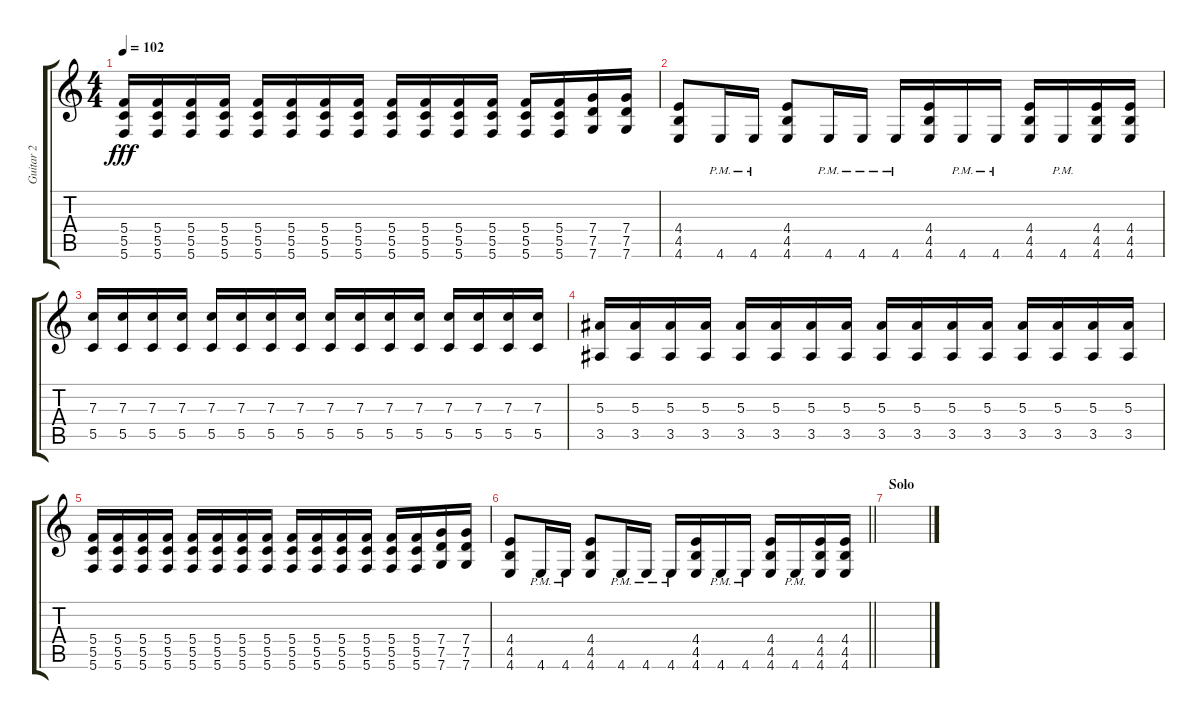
\track ("Guitar 2" "Guitar 2") {instrument distortionguitar}
\staff {score tabs}
\tuning (D4 A3 F3 C3 G2 C2) {hide}
\ts (4 4)
\tempo 102
\clef g2
\ks c
(5.4 5.5 5.6).16{dy fff} (5.4 5.5 5.6).16 (5.4 5.5 5.6).16 (5.4 5.5 5.6).16 (5.4 5.5 5.6).16 (5.4 5.5 5.6).16 (5.4 5.5 5.6).16 (5.4 5.5 5.6).16 (5.4 5.5 5.6).16 (5.4 5.5 5.6).16 (5.4 5.5 5.6).16 (5.4 5.5 5.6).16 (5.4 5.5 5.6).16 (5.4 5.5 5.6).16 (7.4 7.5 7.6).16 (7.4 7.5 7.6).16 |
(4.4 4.5 4.6).8 4.6{pm}.16 4.6{pm}.16 (4.4 4.5 4.6).8 4.6{pm}.16 4.6{pm}.16 4.6{pm}.16 (4.4 4.5 4.6).16 4.6{pm}.16 4.6{pm}.16 (4.4 4.5 4.6).16 4.6{pm}.16 (4.4 4.5 4.6).16 (4.4 4.5 4.6).16 |
(7.3 5.5).16 (7.3 5.5).16 (7.3 5.5).16 (7.3 5.5).16 (7.3 5.5).16 (7.3 5.5).16 (7.3 5.5).16 (7.3 5.5).16 (7.3 5.5).16 (7.3 5.5).16 (7.3 5.5).16 (7.3 5.5).16 (7.3 5.5).16 (7.3 5.5).16 (7.3 5.5).16 (7.3 5.5).16 |
(5.3 3.5).16 (5.3 3.5).16 (5.3 3.5).16 (5.3 3.5).16 (5.3 3.5).16 (5.3 3.5).16 (5.3 3.5).16 (5.3 3.5).16 (5.3 3.5).16 (5.3 3.5).16 (5.3 3.5).16 (5.3 3.5).16 (5.3 3.5).16 (5.3 3.5).16 (5.3 3.5).16 (5.3 3.5).16 |
(5.4 5.5 5.6).16 (5.4 5.5 5.6).16 (5.4 5.5 5.6).16 (5.4 5.5 5.6).16 (5.4 5.5 5.6).16 (5.4 5.5 5.6).16 (5.4 5.5 5.6).16 (5.4 5.5 5.6).16 (5.4 5.5 5.6).16 (5.4 5.5 5.6).16 (5.4 5.5 5.6).16 (5.4 5.5 5.6).16 (5.4 5.5 5.6).16 (5.4 5.5 5.6).16 (7.4 7.5 7.6).16 (7.4 7.5 7.6).16 |
\barLineRight lightlight
(4.4 4.5 4.6).8 4.6{pm}.16 4.6{pm}.16 (4.4 4.5 4.6).8 4.6{pm}.16 4.6{pm}.16 4.6{pm}.16 (4.4 4.5 4.6).16 4.6{pm}.16 4.6{pm}.16 (4.4 4.5 4.6).16 4.6{pm}.16 (4.4 4.5 4.6).16 (4.4 4.5 4.6).16 |
\section ("" "Solo")
